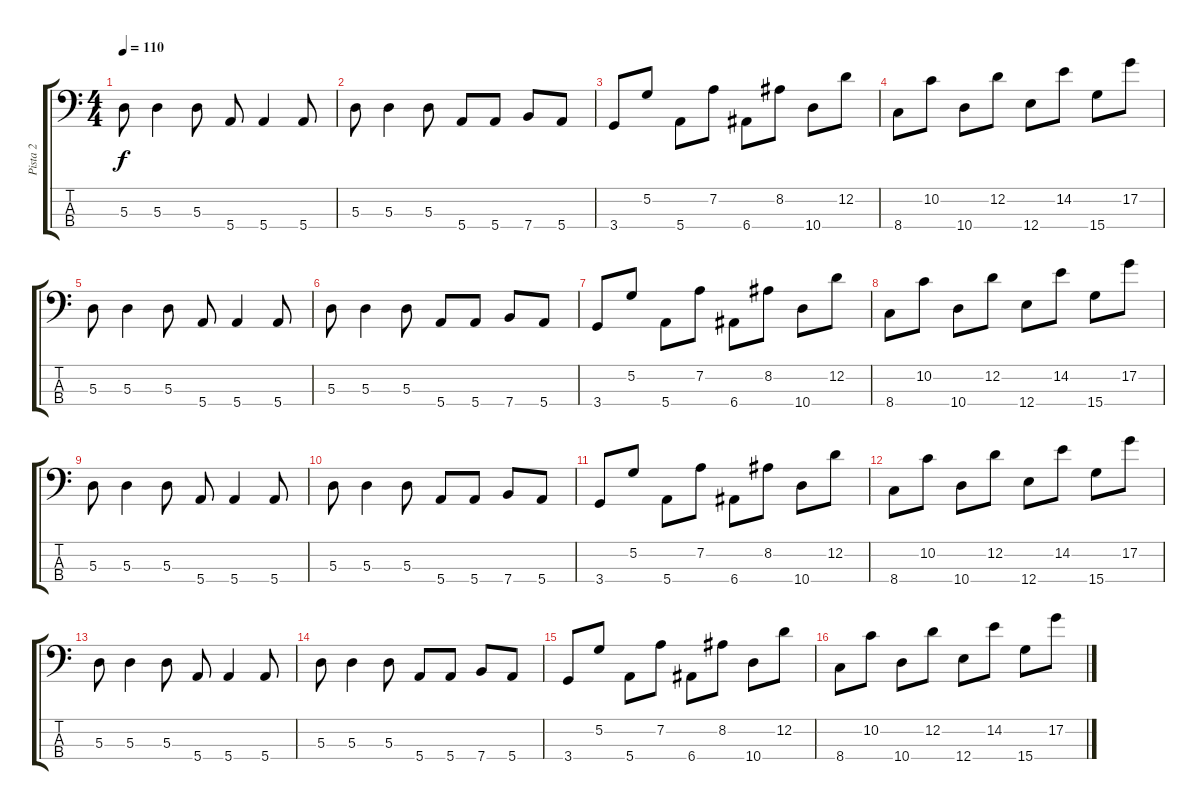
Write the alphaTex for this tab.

\track ("Pista 2" "Pista 2") {instrument electricbassfinger}
\staff {score tabs}
\tuning (G2 D2 A1 E1) {hide}
\ts (4 4)
\tempo 110
\clef f4
\ks c
5.3.8{dy f} 5.3.4 5.3.8 5.4.8 5.4.4 5.4.8 |
5.3.8 5.3.4 5.3.8 5.4.8 5.4.8 7.4.8 5.4.8 |
3.4.8 5.2.8 5.4.8 7.2.8 6.4.8 8.2.8 10.4.8 12.2.8 |
8.4.8 10.2.8 10.4.8 12.2.8 12.4.8 14.2.8 15.4.8 17.2.8 |
5.3.8 5.3.4 5.3.8 5.4.8 5.4.4 5.4.8 |
5.3.8 5.3.4 5.3.8 5.4.8 5.4.8 7.4.8 5.4.8 |
3.4.8 5.2.8 5.4.8 7.2.8 6.4.8 8.2.8 10.4.8 12.2.8 |
8.4.8 10.2.8 10.4.8 12.2.8 12.4.8 14.2.8 15.4.8 17.2.8 |
5.3.8 5.3.4 5.3.8 5.4.8 5.4.4 5.4.8 |
5.3.8 5.3.4 5.3.8 5.4.8 5.4.8 7.4.8 5.4.8 |
3.4.8 5.2.8 5.4.8 7.2.8 6.4.8 8.2.8 10.4.8 12.2.8 |
8.4.8 10.2.8 10.4.8 12.2.8 12.4.8 14.2.8 15.4.8 17.2.8 |
5.3.8 5.3.4 5.3.8 5.4.8 5.4.4 5.4.8 |
5.3.8 5.3.4 5.3.8 5.4.8 5.4.8 7.4.8 5.4.8 |
3.4.8 5.2.8 5.4.8 7.2.8 6.4.8 8.2.8 10.4.8 12.2.8 |
8.4.8 10.2.8 10.4.8 12.2.8 12.4.8 14.2.8 15.4.8 17.2.8
